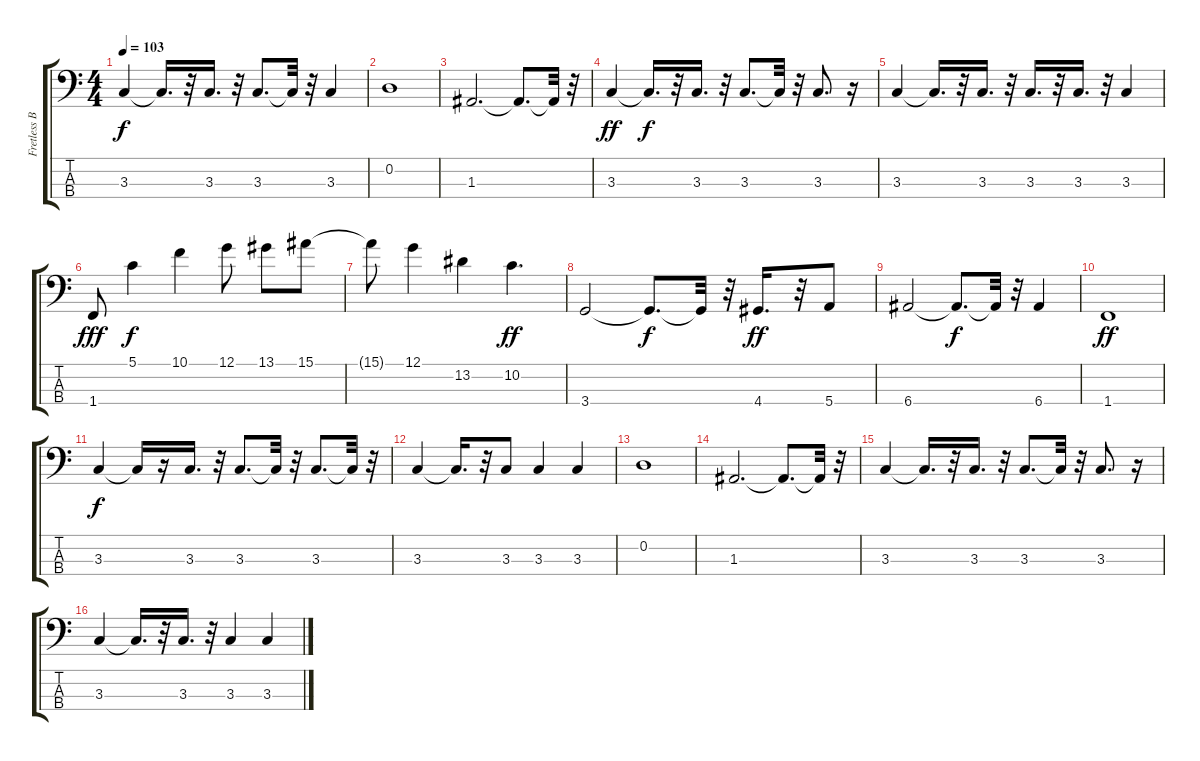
\track ("Fretless Bass" "Fretless B") {instrument fretlessbass}
\staff {score tabs}
\tuning (G2 D2 A1 E1) {hide}
\ts (4 4)
\tempo 103
\clef f4
\ks c
3.3.4{dy f} 3.3{t}.16{d} r.32 3.3.16{d} r.32 3.3.8{d} 3.3{t}.32 r.32 3.3.4 |
0.2.1 |
1.3.2{d} 1.3{t}.8{d} 1.3{t}.32 r.32 |
3.3.4{dy ff} 3.3{t}.16{d dy f} r.32 3.3.16{d} r.32 3.3.8{d} 3.3{t}.32 r.32 3.3.8{d} r.16 |
3.3.4 3.3{t}.16{d} r.32 3.3.16{d} r.32 3.3.16{d} r.32 3.3.16{d} r.32 3.3.4 |
1.4.8{dy fff} 5.1.4{dy f} 10.1.4 12.1.8 13.1.8 15.1.8 |
15.1{t}.8 12.1.4 13.2.4 10.2.4{d dy ff} |
3.4.2 3.4{t}.8{d dy f} 3.4{t}.32 r.32 4.4.16{d dy ff} r.32 5.4.8 |
6.4.2 6.4{t}.8{d dy f} 6.4{t}.32 r.32 6.4.4 |
1.4.1{dy ff} |
3.3.4{dy f} 3.3{t}.16 r.16 3.3.16{d} r.32 3.3.8{d} 3.3{t}.32 r.32 3.3.8{d} 3.3{t}.32 r.32 |
3.3.4 3.3{t}.16{d} r.32 3.3.8 3.3.4 3.3.4 |
0.2.1 |
1.3.2{d} 1.3{t}.8{d} 1.3{t}.32 r.32 |
3.3.4 3.3{t}.16{d} r.32 3.3.16{d} r.32 3.3.8{d} 3.3{t}.32 r.32 3.3.8{d} r.16 |
3.3.4 3.3{t}.16{d} r.32 3.3.16{d} r.32 3.3.4 3.3.4
